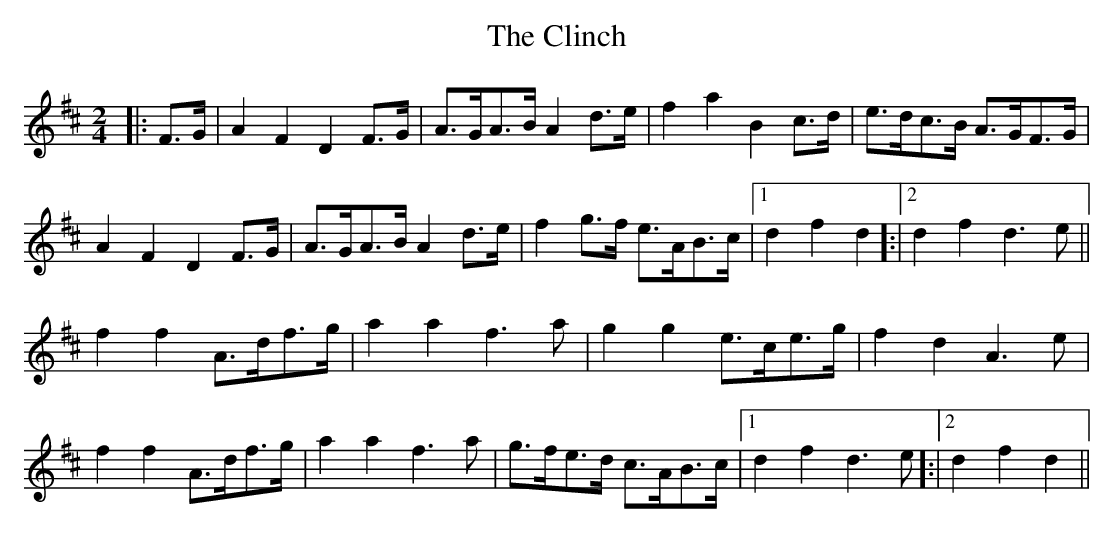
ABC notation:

X:1
T: The Clinch
M: 2/4
L: 1/8
K: Dmaj
|:F>G|A2F2D2 F>G|A>GA>B A2 d>e|f2 a2 B2 c>d|e>dc>B A>GF>G|
A2F2D2 F>G|A>GA>B A2 d>e|f2 g>f e>AB>c|1 d2 f2 d2 ]:|2 d2 f2 d3 e||
f2 f2 A>df>g|a2 a2 f3 a|g2 g2 e>ce>g|f2 d2 A3 e|
f2 f2 A>df>g|a2 a2 f3 a|g>fe>d c>AB>c|1 d2 f2 d3 e ]:|2 d2 f2 d2||
